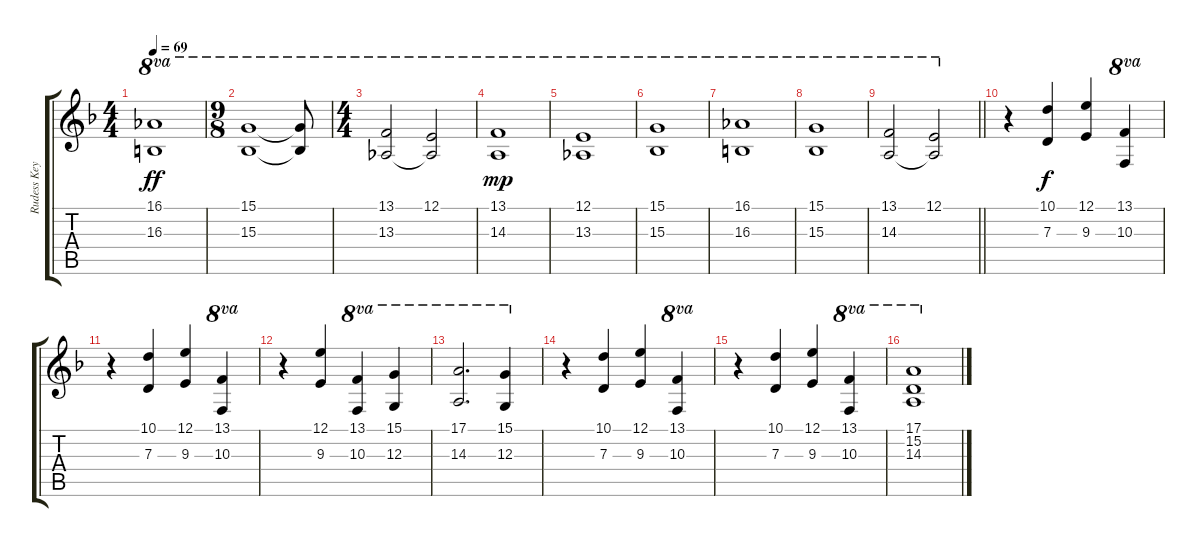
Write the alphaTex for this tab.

\track ("Rudess Keys " "Rudess Key") {instrument stringensemble1}
\staff {score tabs}
\tuning (E4 B3 G3 D3 A2 E2) {hide}
\ts (4 4)
\tempo 69
\clef g2
\ks f
(16.1 16.3).1{ot 8va dy ff} |
\ts (9 8)
(15.1 15.3).1{ot 8va} (15.1{t} 15.3{t}).8{ot 8va} |
\ts (4 4)
(13.1 13.3).2{ot 8va} (12.1 13.3{t}).2{ot 8va} |
(13.1 14.3).1{ot 8va dy mp} |
(12.1 13.3).1{ot 8va} |
(15.1 15.3).1{ot 8va} |
(16.1 16.3).1{ot 8va} |
(15.1 15.3).1{ot 8va} |
\barLineRight lightlight
(13.1 14.3).2{ot 8va} (12.1 14.3{t}).2{ot 8va} |
r.4 (10.1 7.3).4{dy f} (12.1 9.3).4 (13.1 10.3).4{ot 8va} |
r.4 (10.1 7.3).4 (12.1 9.3).4 (13.1 10.3).4{ot 8va} |
r.4 (12.1 9.3).4 (13.1 10.3).4{ot 8va} (15.1 12.3).4{ot 8va} |
(17.1 14.3).2{d ot 8va} (15.1 12.3).4{ot 8va} |
r.4 (10.1 7.3).4 (12.1 9.3).4 (13.1 10.3).4{ot 8va} |
r.4 (10.1 7.3).4 (12.1 9.3).4 (13.1 10.3).4{ot 8va} |
(17.1 15.2 14.3).1{ot 8va}
